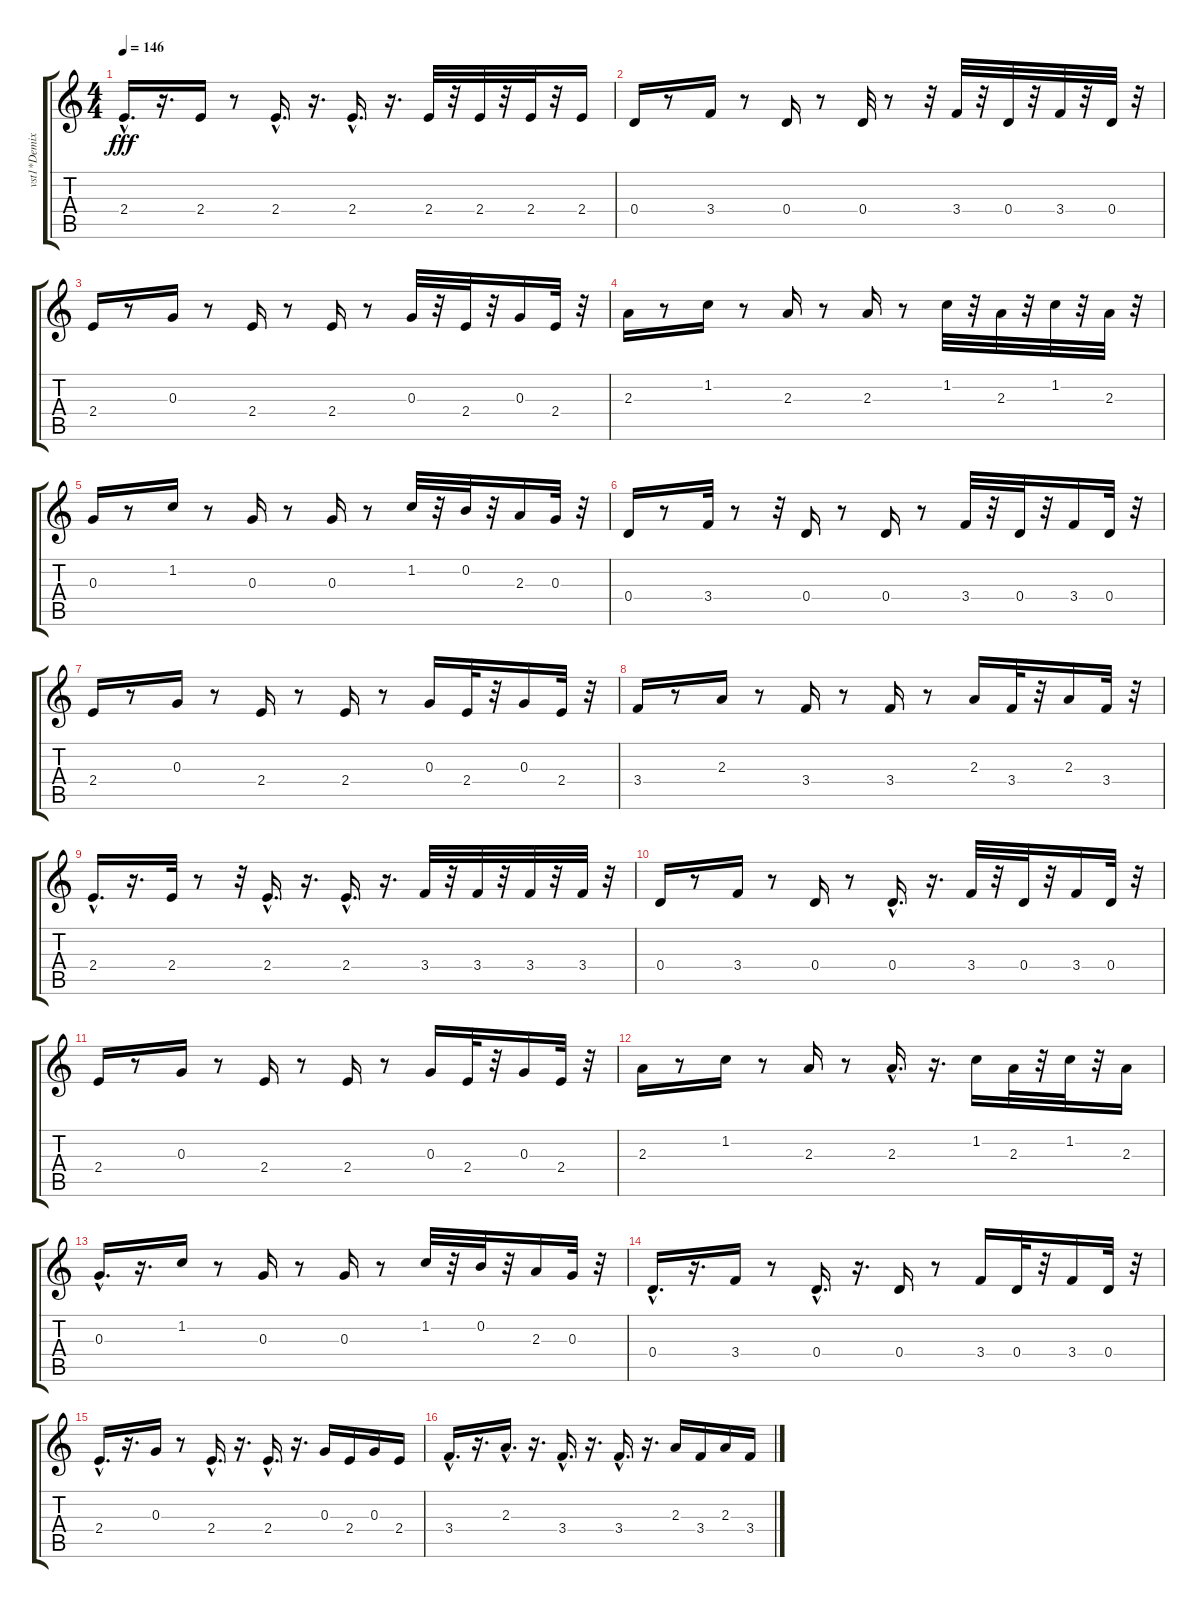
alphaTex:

\track ("vst1*Demixed 14" "vst1*Demix") {instrument synthbass1}
\staff {score tabs}
\tuning (E4 B3 G3 D3 A2 E2) {hide}
\ts (4 4)
\tempo 146
\clef g2
\ks c
2.4{hac}.16{d dy fff} r.16{d} 2.4.16 r.8 2.4{hac}.16{d} r.16{d} 2.4{hac}.16{d} r.16{d} 2.4.32 r.32 2.4.32 r.32 2.4.32 r.32 2.4.16 |
0.4.16 r.8 3.4.16 r.8 0.4.16 r.8 0.4.32 r.8 r.32 3.4.32 r.32 0.4.32 r.32 3.4.32 r.32 0.4.32 r.32 |
2.4.16 r.8 0.3.16 r.8 2.4.16 r.8 2.4.16 r.8 0.3.32 r.32 2.4.32 r.32 0.3.16 2.4.32 r.32 |
2.3.16 r.8 1.2.16 r.8 2.3.16 r.8 2.3.16 r.8 1.2.32 r.32 2.3.32 r.32 1.2.32 r.32 2.3.32 r.32 |
0.3.16 r.8 1.2.16 r.8 0.3.16 r.8 0.3.16 r.8 1.2.32 r.32 0.2.32 r.32 2.3.16 0.3.32 r.32 |
0.4.16 r.8 3.4.32 r.8 r.32 0.4.16 r.8 0.4.16 r.8 3.4.32 r.32 0.4.32 r.32 3.4.16 0.4.32 r.32 |
2.4.16 r.8 0.3.16 r.8 2.4.16 r.8 2.4.16 r.8 0.3.16 2.4.32 r.32 0.3.16 2.4.32 r.32 |
3.4.16 r.8 2.3.16 r.8 3.4.16 r.8 3.4.16 r.8 2.3.16 3.4.32 r.32 2.3.16 3.4.32 r.32 |
2.4{hac}.16{d} r.16{d} 2.4.32 r.8 r.32 2.4{hac}.16{d} r.16{d} 2.4{hac}.16{d} r.16{d} 3.4.32 r.32 3.4.32 r.32 3.4.32 r.32 3.4.32 r.32 |
0.4.16 r.8 3.4.16 r.8 0.4.16 r.8 0.4{hac}.16{d} r.16{d} 3.4.32 r.32 0.4.32 r.32 3.4.16 0.4.32 r.32 |
2.4.16 r.8 0.3.16 r.8 2.4.16 r.8 2.4.16 r.8 0.3.16 2.4.32 r.32 0.3.16 2.4.32 r.32 |
2.3.16 r.8 1.2.16 r.8 2.3.16 r.8 2.3{hac}.16{d} r.16{d} 1.2.16 2.3.32 r.32 1.2.32 r.32 2.3.16 |
0.3{hac}.16{d} r.16{d} 1.2.16 r.8 0.3.16 r.8 0.3.16 r.8 1.2.32 r.32 0.2.32 r.32 2.3.16 0.3.32 r.32 |
0.4{hac}.16{d} r.16{d} 3.4.16 r.8 0.4{hac}.16{d} r.16{d} 0.4.16 r.8 3.4.16 0.4.32 r.32 3.4.16 0.4.32 r.32 |
2.4{hac}.16{d} r.16{d} 0.3.16 r.8 2.4{hac}.16{d} r.16{d} 2.4{hac}.16{d} r.16{d} 0.3.16 2.4.16 0.3.16 2.4.16 |
3.4{hac}.16{d} r.16{d} 2.3{hac}.16{d} r.16{d} 3.4{hac}.16{d} r.16{d} 3.4{hac}.16{d} r.16{d} 2.3.16 3.4.16 2.3.16 3.4.16
